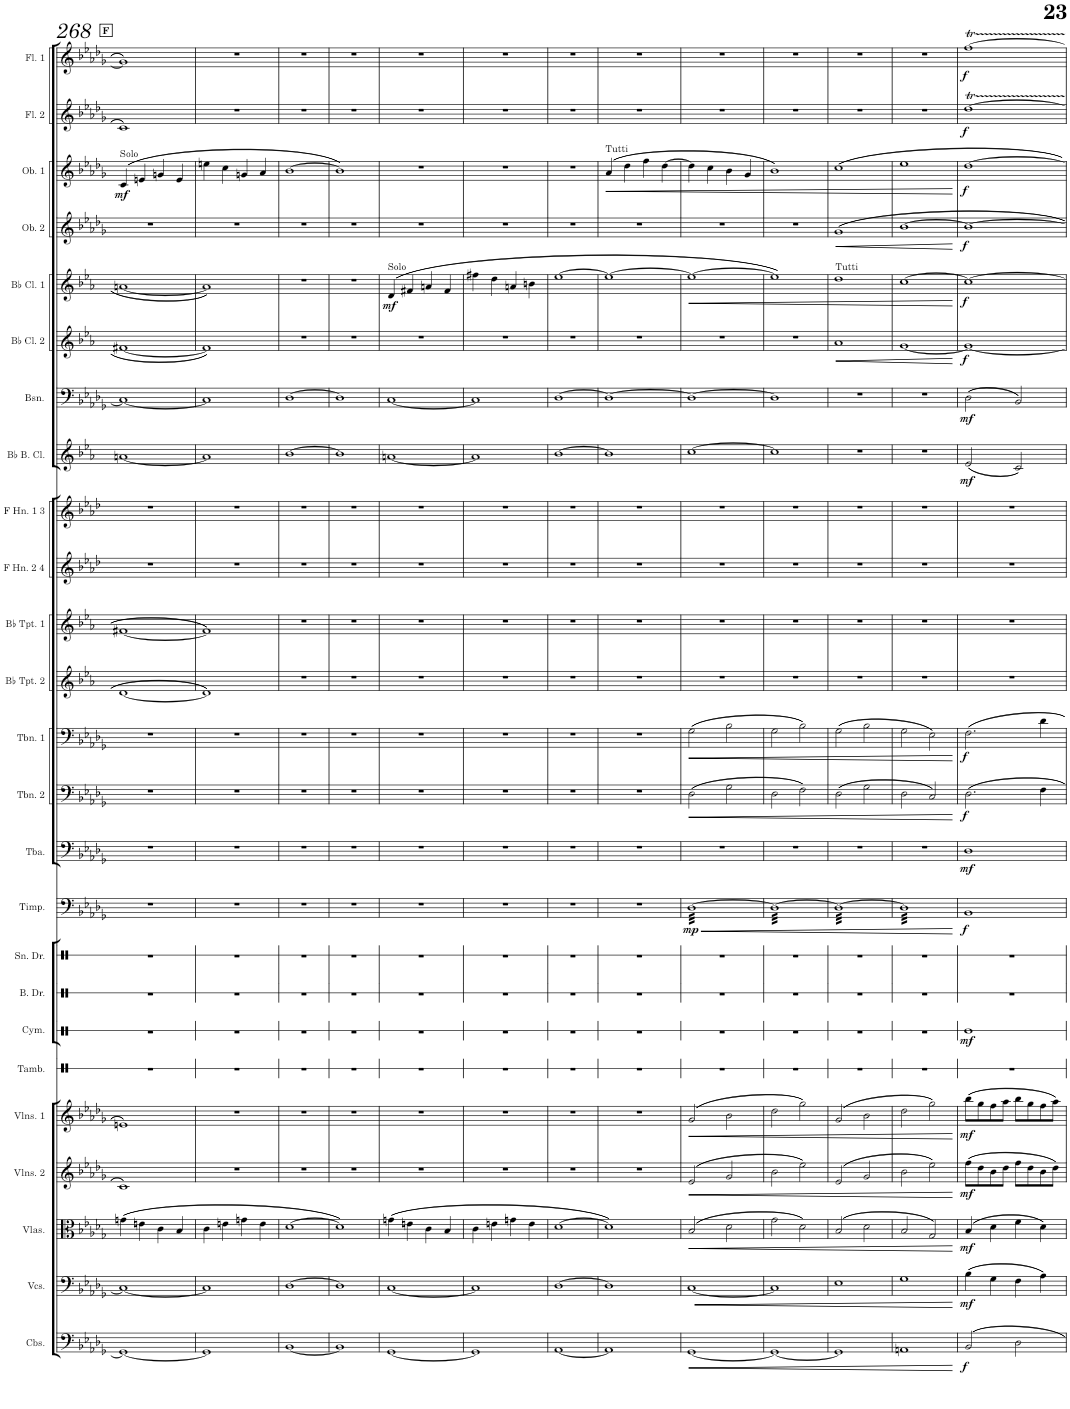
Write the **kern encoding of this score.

**kern	**dynam	**kern	**dynam	**kern	**dynam	**kern	**dynam	**kern	**dynam	**kern	**kern	**dynam	**kern	**kern	**kern	**dynam	**kern	**dynam	**kern	**dynam	**kern	**dynam	**kern	**kern	**kern	**kern	**kern	**dynam	**kern	**dynam	**kern	**dynam	**kern	**dynam	**kern	**dynam	**kern	**dynam	**kern	**dynam	**kern	**dynam
*part25	*part25	*part24	*part24	*part23	*part23	*part22	*part22	*part21	*part21	*part20	*part19	*part19	*part18	*part17	*part16	*part16	*part15	*part15	*part14	*part14	*part13	*part13	*part12	*part11	*part10	*part9	*part8	*part8	*part7	*part7	*part6	*part6	*part5	*part5	*part4	*part4	*part3	*part3	*part2	*part2	*part1	*part1
*staff25	*staff25	*staff24	*staff24	*staff23	*staff23	*staff22	*staff22	*staff21	*staff21	*staff20	*staff19	*staff19	*staff18	*staff17	*staff16	*staff16	*staff15	*staff15	*staff14	*staff14	*staff13	*staff13	*staff12	*staff11	*staff10	*staff9	*staff8	*staff8	*staff7	*staff7	*staff6	*staff6	*staff5	*staff5	*staff4	*staff4	*staff3	*staff3	*staff2	*staff2	*staff1	*staff1
*I"Contrabasses	*	*I"Violoncellos	*	*I"Violas	*	*I"Violins 2	*	*I"Violins 1	*	*I"Tambourine	*I"Cymbal	*	*I"Bass Drum	*I"Snare Drum	*I"Timpani	*	*I"Tuba	*	*I"Trombone 2	*	*I"Trombone 1	*	*I"Bb Trumpet 2	*I"Bb Trumpet 1	*I"F Horn 2 &amp; 4	*I"F Horn 1 &amp; 3	*I"Bb Bass Clarinet	*	*I"Bassoon	*	*I"Bb Clarinet 2	*	*I"Bb Clarinet 1	*	*I"Oboe 2	*	*I"Oboe 1	*	*I"Flute 2	*	*I"Flute 1	*
*I'Cbs.	*	*I'Vcs.	*	*I'Vlas.	*	*I'Vlns. 2	*	*I'Vlns. 1	*	*I'Tamb.	*I'Cym.	*	*I'B. Dr.	*I'Sn. Dr.	*I'Timp.	*	*I'Tba.	*	*I'Tbn. 2	*	*I'Tbn. 1	*	*I'Bb Tpt. 2	*I'Bb Tpt. 1	*I'F Hn. 2 4	*I'F Hn. 1 3	*I'Bb B. Cl.	*	*I'Bsn.	*	*I'Bb Cl. 2	*	*I'Bb Cl. 1	*	*I'Ob. 2	*	*I'Ob. 1	*	*I'Fl. 2	*	*I'Fl. 1	*
!!LO:PB:g=z
*clefF4	*	*clefF4	*	*clefC3	*	*clefG2	*	*clefG2	*	*clefX	*clefX	*	*clefX	*clefX	*clefF4	*	*clefF4	*	*clefF4	*	*clefF4	*	*clefG2	*clefG2	*clefG2	*clefG2	*clefG2	*	*clefF4	*	*clefG2	*	*clefG2	*	*clefG2	*	*clefG2	*	*clefG2	*	*clefG2	*
*Trd7c12	*	*	*	*	*	*	*	*	*	*	*	*	*	*	*	*	*	*	*	*	*	*	*Trd1c2	*Trd1c2	*Trd4c7	*Trd4c7	*Trd8c14	*	*	*	*Trd1c2	*	*Trd1c2	*	*	*	*	*	*	*	*	*
*k[b-e-a-d-g-]	*	*k[b-e-a-d-g-]	*	*k[b-e-a-d-g-]	*	*k[b-e-a-d-g-]	*	*k[b-e-a-d-g-]	*	*k[]	*k[]	*	*k[]	*k[]	*k[b-e-a-d-g-]	*	*k[b-e-a-d-g-]	*	*k[b-e-a-d-g-]	*	*k[b-e-a-d-g-]	*	*k[b-e-a-]	*k[b-e-a-]	*k[b-e-a-d-]	*k[b-e-a-d-]	*k[b-e-a-]	*	*k[b-e-a-d-g-]	*	*k[b-e-a-]	*	*k[b-e-a-]	*	*k[b-e-a-d-g-]	*	*k[b-e-a-d-g-]	*	*k[b-e-a-d-g-]	*	*k[b-e-a-d-g-]	*
*M4/4	*	*M4/4	*	*M4/4	*	*M4/4	*	*M4/4	*	*M4/4	*M4/4	*	*M4/4	*M4/4	*M4/4	*	*M4/4	*	*M4/4	*	*M4/4	*	*M4/4	*M4/4	*M4/4	*M4/4	*M4/4	*	*M4/4	*	*M4/4	*	*M4/4	*	*M4/4	*	*M4/4	*	*M4/4	*	*M4/4	*
!!LO:REH:place=s1:a:B:cj:t=F
=268	=268	=268	=268	=268	=268	=268	=268	=268	=268	=268	=268	=268	=268	=268	=268	=268	=268	=268	=268	=268	=268	=268	=268	=268	=268	=268	=268	=268	=268	=268	=268	=268	=268	=268	=268	=268	=268	=268	=268	=268	=268	=268
!	!	!	!	!	!	!	!	!	!	!	!	!	!	!	!	!	!	!	!	!	!	!	!	!	!	!	!	!	!	!	!	!	!	!	!	!	!LO:TX:a:t=Solo	!	!	!	!	!
!	!	!	!	!	!	!	!	!	!	!	!	!	!	!	!	!	!	!	!	!	!	!	!	!	!	!	!	!	!	!	!	!	!	!	!	!	!	!LO:DY:b	!	!	!	!
1GG_	.	1C_	.	(4gn\	.	1c	.	1en	.	1r	1r	.	1r	1r	1r	.	1r	.	1r	.	1r	.	[1d	[1f#X	1r	1r	[1an	.	1C_	.	[1f#X	.	[1an	.	1r	.	(4c/	mf	1c	.	1gn]	.
.	.	.	.	4en\	.	.	.	.	.	.	.	.	.	.	.	.	.	.	.	.	.	.	.	.	.	.	.	.	.	.	.	.	.	.	.	.	4en/	.	.	.	.	.
.	.	.	.	4c\	.	.	.	.	.	.	.	.	.	.	.	.	.	.	.	.	.	.	.	.	.	.	.	.	.	.	.	.	.	.	.	.	4gn/	.	.	.	.	.
.	.	.	.	4B-/	.	.	.	.	.	.	.	.	.	.	.	.	.	.	.	.	.	.	.	.	.	.	.	.	.	.	.	.	.	.	.	.	4e/	.	.	.	.	.
=269	=269	=269	=269	=269	=269	=269	=269	=269	=269	=269	=269	=269	=269	=269	=269	=269	=269	=269	=269	=269	=269	=269	=269	=269	=269	=269	=269	=269	=269	=269	=269	=269	=269	=269	=269	=269	=269	=269	=269	=269	=269	=269
1GG]	.	1C]	.	4c\	.	1r	.	1r	.	1r	1r	.	1r	1r	1r	.	1r	.	1r	.	1r	.	1d]	1f#]	1r	1r	1a]	.	1C]	.	1f#]	.	1a]	.	1r	.	4een\	.	1r	.	1r	.
.	.	.	.	4en\	.	.	.	.	.	.	.	.	.	.	.	.	.	.	.	.	.	.	.	.	.	.	.	.	.	.	.	.	.	.	.	.	4cc\	.	.	.	.	.
.	.	.	.	4gn\	.	.	.	.	.	.	.	.	.	.	.	.	.	.	.	.	.	.	.	.	.	.	.	.	.	.	.	.	.	.	.	.	4gn/	.	.	.	.	.
.	.	.	.	4e\	.	.	.	.	.	.	.	.	.	.	.	.	.	.	.	.	.	.	.	.	.	.	.	.	.	.	.	.	.	.	.	.	4a-/	.	.	.	.	.
=270	=270	=270	=270	=270	=270	=270	=270	=270	=270	=270	=270	=270	=270	=270	=270	=270	=270	=270	=270	=270	=270	=270	=270	=270	=270	=270	=270	=270	=270	=270	=270	=270	=270	=270	=270	=270	=270	=270	=270	=270	=270	=270
[1BB-	.	[1D-	.	[1d-	.	1r	.	1r	.	1r	1r	.	1r	1r	1r	.	1r	.	1r	.	1r	.	1r	1r	1r	1r	[1b-	.	[1D-	.	1r	.	1r	.	1r	.	[1b-	.	1r	.	1r	.
=271	=271	=271	=271	=271	=271	=271	=271	=271	=271	=271	=271	=271	=271	=271	=271	=271	=271	=271	=271	=271	=271	=271	=271	=271	=271	=271	=271	=271	=271	=271	=271	=271	=271	=271	=271	=271	=271	=271	=271	=271	=271	=271
1BB-]	.	1D-]	.	1d-])	.	1r	.	1r	.	1r	1r	.	1r	1r	1r	.	1r	.	1r	.	1r	.	1r	1r	1r	1r	1b-]	.	1D-]	.	1r	.	1r	.	1r	.	1b-])	.	1r	.	1r	.
=272	=272	=272	=272	=272	=272	=272	=272	=272	=272	=272	=272	=272	=272	=272	=272	=272	=272	=272	=272	=272	=272	=272	=272	=272	=272	=272	=272	=272	=272	=272	=272	=272	=272	=272	=272	=272	=272	=272	=272	=272	=272	=272
!	!	!	!	!	!	!	!	!	!	!	!	!	!	!	!	!	!	!	!	!	!	!	!	!	!	!	!	!	!	!	!	!	!LO:TX:a:t=Solo	!	!	!	!	!	!	!	!	!
!	!	!	!	!	!	!	!	!	!	!	!	!	!	!	!	!	!	!	!	!	!	!	!	!	!	!	!	!	!	!	!	!	!	!LO:DY:b	!	!	!	!	!	!	!	!
[1GG-	.	[1C	.	(4gn\	.	1r	.	1r	.	1r	1r	.	1r	1r	1r	.	1r	.	1r	.	1r	.	1r	1r	1r	1r	[1an	.	[1C	.	1r	.	(4d/	mf	1r	.	1r	.	1r	.	1r	.
.	.	.	.	4en\	.	.	.	.	.	.	.	.	.	.	.	.	.	.	.	.	.	.	.	.	.	.	.	.	.	.	.	.	4f#X/	.	.	.	.	.	.	.	.	.
.	.	.	.	4c\	.	.	.	.	.	.	.	.	.	.	.	.	.	.	.	.	.	.	.	.	.	.	.	.	.	.	.	.	4an/	.	.	.	.	.	.	.	.	.
.	.	.	.	4B-/	.	.	.	.	.	.	.	.	.	.	.	.	.	.	.	.	.	.	.	.	.	.	.	.	.	.	.	.	4f#/	.	.	.	.	.	.	.	.	.
=273	=273	=273	=273	=273	=273	=273	=273	=273	=273	=273	=273	=273	=273	=273	=273	=273	=273	=273	=273	=273	=273	=273	=273	=273	=273	=273	=273	=273	=273	=273	=273	=273	=273	=273	=273	=273	=273	=273	=273	=273	=273	=273
1GG-]	.	1C]	.	4c\	.	1r	.	1r	.	1r	1r	.	1r	1r	1r	.	1r	.	1r	.	1r	.	1r	1r	1r	1r	1a]	.	1C]	.	1r	.	4ff#X\	.	1r	.	1r	.	1r	.	1r	.
.	.	.	.	4en\	.	.	.	.	.	.	.	.	.	.	.	.	.	.	.	.	.	.	.	.	.	.	.	.	.	.	.	.	4dd\	.	.	.	.	.	.	.	.	.
.	.	.	.	4gn\	.	.	.	.	.	.	.	.	.	.	.	.	.	.	.	.	.	.	.	.	.	.	.	.	.	.	.	.	4an/	.	.	.	.	.	.	.	.	.
.	.	.	.	4e\	.	.	.	.	.	.	.	.	.	.	.	.	.	.	.	.	.	.	.	.	.	.	.	.	.	.	.	.	4bn\	.	.	.	.	.	.	.	.	.
=274	=274	=274	=274	=274	=274	=274	=274	=274	=274	=274	=274	=274	=274	=274	=274	=274	=274	=274	=274	=274	=274	=274	=274	=274	=274	=274	=274	=274	=274	=274	=274	=274	=274	=274	=274	=274	=274	=274	=274	=274	=274	=274
[1AA-	.	[1D-	.	[1d-	.	1r	.	1r	.	1r	1r	.	1r	1r	1r	.	1r	.	1r	.	1r	.	1r	1r	1r	1r	[1b-	.	[1D-	.	1r	.	[1ee-	.	1r	.	1r	.	1r	.	1r	.
=275	=275	=275	=275	=275	=275	=275	=275	=275	=275	=275	=275	=275	=275	=275	=275	=275	=275	=275	=275	=275	=275	=275	=275	=275	=275	=275	=275	=275	=275	=275	=275	=275	=275	=275	=275	=275	=275	=275	=275	=275	=275	=275
!	!	!	!	!	!	!	!	!	!	!	!	!	!	!	!	!	!	!	!	!	!	!	!	!	!	!	!	!	!	!	!	!	!	!	!	!	!LO:TX:a:t=Tutti	!	!	!	!	!
!	!	!	!	!	!	!	!	!	!	!	!	!	!	!	!	!	!	!	!	!	!	!	!	!	!	!	!	!	!	!	!	!	!	!	!	!	!	!LO:HP:b	!	!	!	!
1AA-]	.	1D-]	.	1d-])	.	1r	.	1r	.	1r	1r	.	1r	1r	1r	.	1r	.	1r	.	1r	.	1r	1r	1r	1r	1b-]	.	1D-_	.	1r	.	1ee-_	.	1r	.	(4a-/	<	1r	.	1r	.
.	.	.	.	.	.	.	.	.	.	.	.	.	.	.	.	.	.	.	.	.	.	.	.	.	.	.	.	.	.	.	.	.	.	.	.	.	4dd-\	.	.	.	.	.
.	.	.	.	.	.	.	.	.	.	.	.	.	.	.	.	.	.	.	.	.	.	.	.	.	.	.	.	.	.	.	.	.	.	.	.	.	4ff\	.	.	.	.	.
.	.	.	.	.	.	.	.	.	.	.	.	.	.	.	.	.	.	.	.	.	.	.	.	.	.	.	.	.	.	.	.	.	.	.	.	.	[4dd-\	.	.	.	.	.
=276	=276	=276	=276	=276	=276	=276	=276	=276	=276	=276	=276	=276	=276	=276	=276	=276	=276	=276	=276	=276	=276	=276	=276	=276	=276	=276	=276	=276	=276	=276	=276	=276	=276	=276	=276	=276	=276	=276	=276	=276	=276	=276
!	!LO:HP:b	!	!LO:HP:b	!	!LO:HP:b	!	!LO:HP:b	!	!LO:HP:b	!	!	!	!	!	!	!LO:HP:b	!	!	!	!LO:HP:b	!	!LO:HP:b	!	!	!	!	!	!	!	!	!	!	!	!LO:HP:b	!	!	!	!	!	!	!	!
!	!	!	!	!	!	!	!	!	!	!	!	!	!	!	!	!LO:DY:n=1:b	!	!	!	!	!	!	!	!	!	!	!	!	!	!	!	!	!	!	!	!	!	!	!	!	!	!
*	*	*	*	*	*	*	*	*	*	*	*	*	*	*	*tremolo	*	*	*	*	*	*	*	*	*	*	*	*	*	*	*	*	*	*	*	*	*	*	*	*	*	*	*
[1GG-	<	[1C	<	(2B-/	<	(2e-/	<	(2g-/	<	1r	1r	.	1r	1r	[32D-LLL	< mp	1r	.	(2D-\	<	(2G-\	<	1r	1r	1r	1r	[1cc	.	1D-_	.	1r	.	1ee-_	<	1r	.	4dd-\]	.	1r	.	1r	.
.	.	.	.	.	.	.	.	.	.	.	.	.	.	.	32D-	.	.	.	.	.	.	.	.	.	.	.	.	.	.	.	.	.	.	.	.	.	.	.	.	.	.	.
.	.	.	.	.	.	.	.	.	.	.	.	.	.	.	32D-	.	.	.	.	.	.	.	.	.	.	.	.	.	.	.	.	.	.	.	.	.	.	.	.	.	.	.
.	.	.	.	.	.	.	.	.	.	.	.	.	.	.	32D-	.	.	.	.	.	.	.	.	.	.	.	.	.	.	.	.	.	.	.	.	.	.	.	.	.	.	.
.	.	.	.	.	.	.	.	.	.	.	.	.	.	.	32D-	.	.	.	.	.	.	.	.	.	.	.	.	.	.	.	.	.	.	.	.	.	.	.	.	.	.	.
.	.	.	.	.	.	.	.	.	.	.	.	.	.	.	32D-	.	.	.	.	.	.	.	.	.	.	.	.	.	.	.	.	.	.	.	.	.	.	.	.	.	.	.
.	.	.	.	.	.	.	.	.	.	.	.	.	.	.	32D-	.	.	.	.	.	.	.	.	.	.	.	.	.	.	.	.	.	.	.	.	.	.	.	.	.	.	.
.	.	.	.	.	.	.	.	.	.	.	.	.	.	.	32D-	.	.	.	.	.	.	.	.	.	.	.	.	.	.	.	.	.	.	.	.	.	.	.	.	.	.	.
.	.	.	.	.	.	.	.	.	.	.	.	.	.	.	32D-	.	.	.	.	.	.	.	.	.	.	.	.	.	.	.	.	.	.	.	.	.	4cc\	.	.	.	.	.
.	.	.	.	.	.	.	.	.	.	.	.	.	.	.	32D-	.	.	.	.	.	.	.	.	.	.	.	.	.	.	.	.	.	.	.	.	.	.	.	.	.	.	.
.	.	.	.	.	.	.	.	.	.	.	.	.	.	.	32D-	.	.	.	.	.	.	.	.	.	.	.	.	.	.	.	.	.	.	.	.	.	.	.	.	.	.	.
.	.	.	.	.	.	.	.	.	.	.	.	.	.	.	32D-	.	.	.	.	.	.	.	.	.	.	.	.	.	.	.	.	.	.	.	.	.	.	.	.	.	.	.
.	.	.	.	.	.	.	.	.	.	.	.	.	.	.	32D-	.	.	.	.	.	.	.	.	.	.	.	.	.	.	.	.	.	.	.	.	.	.	.	.	.	.	.
.	.	.	.	.	.	.	.	.	.	.	.	.	.	.	32D-	.	.	.	.	.	.	.	.	.	.	.	.	.	.	.	.	.	.	.	.	.	.	.	.	.	.	.
.	.	.	.	.	.	.	.	.	.	.	.	.	.	.	32D-	.	.	.	.	.	.	.	.	.	.	.	.	.	.	.	.	.	.	.	.	.	.	.	.	.	.	.
.	.	.	.	.	.	.	.	.	.	.	.	.	.	.	32D-	.	.	.	.	.	.	.	.	.	.	.	.	.	.	.	.	.	.	.	.	.	.	.	.	.	.	.
.	.	.	.	2d-\	.	2g-/	.	2b-\	.	.	.	.	.	.	32D-	.	.	.	2G-\	.	2B-\	.	.	.	.	.	.	.	.	.	.	.	.	.	.	.	4b-\	.	.	.	.	.
.	.	.	.	.	.	.	.	.	.	.	.	.	.	.	32D-	.	.	.	.	.	.	.	.	.	.	.	.	.	.	.	.	.	.	.	.	.	.	.	.	.	.	.
.	.	.	.	.	.	.	.	.	.	.	.	.	.	.	32D-	.	.	.	.	.	.	.	.	.	.	.	.	.	.	.	.	.	.	.	.	.	.	.	.	.	.	.
.	.	.	.	.	.	.	.	.	.	.	.	.	.	.	32D-	.	.	.	.	.	.	.	.	.	.	.	.	.	.	.	.	.	.	.	.	.	.	.	.	.	.	.
.	.	.	.	.	.	.	.	.	.	.	.	.	.	.	32D-	.	.	.	.	.	.	.	.	.	.	.	.	.	.	.	.	.	.	.	.	.	.	.	.	.	.	.
.	.	.	.	.	.	.	.	.	.	.	.	.	.	.	32D-	.	.	.	.	.	.	.	.	.	.	.	.	.	.	.	.	.	.	.	.	.	.	.	.	.	.	.
.	.	.	.	.	.	.	.	.	.	.	.	.	.	.	32D-	.	.	.	.	.	.	.	.	.	.	.	.	.	.	.	.	.	.	.	.	.	.	.	.	.	.	.
.	.	.	.	.	.	.	.	.	.	.	.	.	.	.	32D-	.	.	.	.	.	.	.	.	.	.	.	.	.	.	.	.	.	.	.	.	.	.	.	.	.	.	.
.	.	.	.	.	.	.	.	.	.	.	.	.	.	.	32D-	.	.	.	.	.	.	.	.	.	.	.	.	.	.	.	.	.	.	.	.	.	4g-/	.	.	.	.	.
.	.	.	.	.	.	.	.	.	.	.	.	.	.	.	32D-	.	.	.	.	.	.	.	.	.	.	.	.	.	.	.	.	.	.	.	.	.	.	.	.	.	.	.
.	.	.	.	.	.	.	.	.	.	.	.	.	.	.	32D-	.	.	.	.	.	.	.	.	.	.	.	.	.	.	.	.	.	.	.	.	.	.	.	.	.	.	.
.	.	.	.	.	.	.	.	.	.	.	.	.	.	.	32D-	.	.	.	.	.	.	.	.	.	.	.	.	.	.	.	.	.	.	.	.	.	.	.	.	.	.	.
.	.	.	.	.	.	.	.	.	.	.	.	.	.	.	32D-	.	.	.	.	.	.	.	.	.	.	.	.	.	.	.	.	.	.	.	.	.	.	.	.	.	.	.
.	.	.	.	.	.	.	.	.	.	.	.	.	.	.	32D-	.	.	.	.	.	.	.	.	.	.	.	.	.	.	.	.	.	.	.	.	.	.	.	.	.	.	.
.	.	.	.	.	.	.	.	.	.	.	.	.	.	.	32D-	.	.	.	.	.	.	.	.	.	.	.	.	.	.	.	.	.	.	.	.	.	.	.	.	.	.	.
.	.	.	.	.	.	.	.	.	.	.	.	.	.	.	32D-JJJ	.	.	.	.	.	.	.	.	.	.	.	.	.	.	.	.	.	.	.	.	.	.	.	.	.	.	.
=277	=277	=277	=277	=277	=277	=277	=277	=277	=277	=277	=277	=277	=277	=277	=277	=277	=277	=277	=277	=277	=277	=277	=277	=277	=277	=277	=277	=277	=277	=277	=277	=277	=277	=277	=277	=277	=277	=277	=277	=277	=277	=277
1GG-_	.	1C]	.	2g-\	.	2b-\	.	2dd-\	.	1r	1r	.	1r	1r	32D-LLL	.	1r	.	2D-\	.	2G-\	.	1r	1r	1r	1r	1cc]	.	1D-]	.	1r	.	1ee-])	.	1r	.	1b-)	.	1r	.	1r	.
.	.	.	.	.	.	.	.	.	.	.	.	.	.	.	32D-	.	.	.	.	.	.	.	.	.	.	.	.	.	.	.	.	.	.	.	.	.	.	.	.	.	.	.
.	.	.	.	.	.	.	.	.	.	.	.	.	.	.	32D-	.	.	.	.	.	.	.	.	.	.	.	.	.	.	.	.	.	.	.	.	.	.	.	.	.	.	.
.	.	.	.	.	.	.	.	.	.	.	.	.	.	.	32D-	.	.	.	.	.	.	.	.	.	.	.	.	.	.	.	.	.	.	.	.	.	.	.	.	.	.	.
.	.	.	.	.	.	.	.	.	.	.	.	.	.	.	32D-	.	.	.	.	.	.	.	.	.	.	.	.	.	.	.	.	.	.	.	.	.	.	.	.	.	.	.
.	.	.	.	.	.	.	.	.	.	.	.	.	.	.	32D-	.	.	.	.	.	.	.	.	.	.	.	.	.	.	.	.	.	.	.	.	.	.	.	.	.	.	.
.	.	.	.	.	.	.	.	.	.	.	.	.	.	.	32D-	.	.	.	.	.	.	.	.	.	.	.	.	.	.	.	.	.	.	.	.	.	.	.	.	.	.	.
.	.	.	.	.	.	.	.	.	.	.	.	.	.	.	32D-	.	.	.	.	.	.	.	.	.	.	.	.	.	.	.	.	.	.	.	.	.	.	.	.	.	.	.
.	.	.	.	.	.	.	.	.	.	.	.	.	.	.	32D-	.	.	.	.	.	.	.	.	.	.	.	.	.	.	.	.	.	.	.	.	.	.	.	.	.	.	.
.	.	.	.	.	.	.	.	.	.	.	.	.	.	.	32D-	.	.	.	.	.	.	.	.	.	.	.	.	.	.	.	.	.	.	.	.	.	.	.	.	.	.	.
.	.	.	.	.	.	.	.	.	.	.	.	.	.	.	32D-	.	.	.	.	.	.	.	.	.	.	.	.	.	.	.	.	.	.	.	.	.	.	.	.	.	.	.
.	.	.	.	.	.	.	.	.	.	.	.	.	.	.	32D-	.	.	.	.	.	.	.	.	.	.	.	.	.	.	.	.	.	.	.	.	.	.	.	.	.	.	.
.	.	.	.	.	.	.	.	.	.	.	.	.	.	.	32D-	.	.	.	.	.	.	.	.	.	.	.	.	.	.	.	.	.	.	.	.	.	.	.	.	.	.	.
.	.	.	.	.	.	.	.	.	.	.	.	.	.	.	32D-	.	.	.	.	.	.	.	.	.	.	.	.	.	.	.	.	.	.	.	.	.	.	.	.	.	.	.
.	.	.	.	.	.	.	.	.	.	.	.	.	.	.	32D-	.	.	.	.	.	.	.	.	.	.	.	.	.	.	.	.	.	.	.	.	.	.	.	.	.	.	.
.	.	.	.	.	.	.	.	.	.	.	.	.	.	.	32D-	.	.	.	.	.	.	.	.	.	.	.	.	.	.	.	.	.	.	.	.	.	.	.	.	.	.	.
.	.	.	.	2d-\)	.	2ee-\)	.	2gg-\)	.	.	.	.	.	.	32D-	.	.	.	2F\)	.	2B-\)	.	.	.	.	.	.	.	.	.	.	.	.	.	.	.	.	.	.	.	.	.
.	.	.	.	.	.	.	.	.	.	.	.	.	.	.	32D-	.	.	.	.	.	.	.	.	.	.	.	.	.	.	.	.	.	.	.	.	.	.	.	.	.	.	.
.	.	.	.	.	.	.	.	.	.	.	.	.	.	.	32D-	.	.	.	.	.	.	.	.	.	.	.	.	.	.	.	.	.	.	.	.	.	.	.	.	.	.	.
.	.	.	.	.	.	.	.	.	.	.	.	.	.	.	32D-	.	.	.	.	.	.	.	.	.	.	.	.	.	.	.	.	.	.	.	.	.	.	.	.	.	.	.
.	.	.	.	.	.	.	.	.	.	.	.	.	.	.	32D-	.	.	.	.	.	.	.	.	.	.	.	.	.	.	.	.	.	.	.	.	.	.	.	.	.	.	.
.	.	.	.	.	.	.	.	.	.	.	.	.	.	.	32D-	.	.	.	.	.	.	.	.	.	.	.	.	.	.	.	.	.	.	.	.	.	.	.	.	.	.	.
.	.	.	.	.	.	.	.	.	.	.	.	.	.	.	32D-	.	.	.	.	.	.	.	.	.	.	.	.	.	.	.	.	.	.	.	.	.	.	.	.	.	.	.
.	.	.	.	.	.	.	.	.	.	.	.	.	.	.	32D-	.	.	.	.	.	.	.	.	.	.	.	.	.	.	.	.	.	.	.	.	.	.	.	.	.	.	.
.	.	.	.	.	.	.	.	.	.	.	.	.	.	.	32D-	.	.	.	.	.	.	.	.	.	.	.	.	.	.	.	.	.	.	.	.	.	.	.	.	.	.	.
.	.	.	.	.	.	.	.	.	.	.	.	.	.	.	32D-	.	.	.	.	.	.	.	.	.	.	.	.	.	.	.	.	.	.	.	.	.	.	.	.	.	.	.
.	.	.	.	.	.	.	.	.	.	.	.	.	.	.	32D-	.	.	.	.	.	.	.	.	.	.	.	.	.	.	.	.	.	.	.	.	.	.	.	.	.	.	.
.	.	.	.	.	.	.	.	.	.	.	.	.	.	.	32D-	.	.	.	.	.	.	.	.	.	.	.	.	.	.	.	.	.	.	.	.	.	.	.	.	.	.	.
.	.	.	.	.	.	.	.	.	.	.	.	.	.	.	32D-	.	.	.	.	.	.	.	.	.	.	.	.	.	.	.	.	.	.	.	.	.	.	.	.	.	.	.
.	.	.	.	.	.	.	.	.	.	.	.	.	.	.	32D-	.	.	.	.	.	.	.	.	.	.	.	.	.	.	.	.	.	.	.	.	.	.	.	.	.	.	.
.	.	.	.	.	.	.	.	.	.	.	.	.	.	.	32D-	.	.	.	.	.	.	.	.	.	.	.	.	.	.	.	.	.	.	.	.	.	.	.	.	.	.	.
.	.	.	.	.	.	.	.	.	.	.	.	.	.	.	32D-JJJ	.	.	.	.	.	.	.	.	.	.	.	.	.	.	.	.	.	.	.	.	.	.	.	.	.	.	.
=278	=278	=278	=278	=278	=278	=278	=278	=278	=278	=278	=278	=278	=278	=278	=278	=278	=278	=278	=278	=278	=278	=278	=278	=278	=278	=278	=278	=278	=278	=278	=278	=278	=278	=278	=278	=278	=278	=278	=278	=278	=278	=278
!	!	!	!	!	!	!	!	!	!	!	!	!	!	!	!	!	!	!	!	!	!	!	!	!	!	!	!	!	!	!	!	!	!LO:TX:a:t=Tutti	!	!	!	!	!	!	!	!	!
!	!	!	!	!	!	!	!	!	!	!	!	!	!	!	!	!	!	!	!	!	!	!	!	!	!	!	!	!	!	!	!	!LO:HP:b	!	!	!	!LO:HP:b	!	!	!	!	!	!
1GG-]	.	1E-	.	(2B-/	.	(2e-/	.	(2g-/	.	1r	1r	.	1r	1r	32D-LLL	.	1r	.	(2D-\	.	(2G-\	.	1r	1r	1r	1r	1r	.	1r	.	1a-	<	1dd	.	1g-	<	1cc	.	1r	.	1r	.
.	.	.	.	.	.	.	.	.	.	.	.	.	.	.	32D-	.	.	.	.	.	.	.	.	.	.	.	.	.	.	.	.	.	.	.	.	.	.	.	.	.	.	.
.	.	.	.	.	.	.	.	.	.	.	.	.	.	.	32D-	.	.	.	.	.	.	.	.	.	.	.	.	.	.	.	.	.	.	.	.	.	.	.	.	.	.	.
.	.	.	.	.	.	.	.	.	.	.	.	.	.	.	32D-	.	.	.	.	.	.	.	.	.	.	.	.	.	.	.	.	.	.	.	.	.	.	.	.	.	.	.
.	.	.	.	.	.	.	.	.	.	.	.	.	.	.	32D-	.	.	.	.	.	.	.	.	.	.	.	.	.	.	.	.	.	.	.	.	.	.	.	.	.	.	.
.	.	.	.	.	.	.	.	.	.	.	.	.	.	.	32D-	.	.	.	.	.	.	.	.	.	.	.	.	.	.	.	.	.	.	.	.	.	.	.	.	.	.	.
.	.	.	.	.	.	.	.	.	.	.	.	.	.	.	32D-	.	.	.	.	.	.	.	.	.	.	.	.	.	.	.	.	.	.	.	.	.	.	.	.	.	.	.
.	.	.	.	.	.	.	.	.	.	.	.	.	.	.	32D-	.	.	.	.	.	.	.	.	.	.	.	.	.	.	.	.	.	.	.	.	.	.	.	.	.	.	.
.	.	.	.	.	.	.	.	.	.	.	.	.	.	.	32D-	.	.	.	.	.	.	.	.	.	.	.	.	.	.	.	.	.	.	.	.	.	.	.	.	.	.	.
.	.	.	.	.	.	.	.	.	.	.	.	.	.	.	32D-	.	.	.	.	.	.	.	.	.	.	.	.	.	.	.	.	.	.	.	.	.	.	.	.	.	.	.
.	.	.	.	.	.	.	.	.	.	.	.	.	.	.	32D-	.	.	.	.	.	.	.	.	.	.	.	.	.	.	.	.	.	.	.	.	.	.	.	.	.	.	.
.	.	.	.	.	.	.	.	.	.	.	.	.	.	.	32D-	.	.	.	.	.	.	.	.	.	.	.	.	.	.	.	.	.	.	.	.	.	.	.	.	.	.	.
.	.	.	.	.	.	.	.	.	.	.	.	.	.	.	32D-	.	.	.	.	.	.	.	.	.	.	.	.	.	.	.	.	.	.	.	.	.	.	.	.	.	.	.
.	.	.	.	.	.	.	.	.	.	.	.	.	.	.	32D-	.	.	.	.	.	.	.	.	.	.	.	.	.	.	.	.	.	.	.	.	.	.	.	.	.	.	.
.	.	.	.	.	.	.	.	.	.	.	.	.	.	.	32D-	.	.	.	.	.	.	.	.	.	.	.	.	.	.	.	.	.	.	.	.	.	.	.	.	.	.	.
.	.	.	.	.	.	.	.	.	.	.	.	.	.	.	32D-	.	.	.	.	.	.	.	.	.	.	.	.	.	.	.	.	.	.	.	.	.	.	.	.	.	.	.
.	.	.	.	2d-\	.	2g-/	.	2b-\	.	.	.	.	.	.	32D-	.	.	.	2G-\	.	2B-\	.	.	.	.	.	.	.	.	.	.	.	.	.	.	.	.	.	.	.	.	.
.	.	.	.	.	.	.	.	.	.	.	.	.	.	.	32D-	.	.	.	.	.	.	.	.	.	.	.	.	.	.	.	.	.	.	.	.	.	.	.	.	.	.	.
.	.	.	.	.	.	.	.	.	.	.	.	.	.	.	32D-	.	.	.	.	.	.	.	.	.	.	.	.	.	.	.	.	.	.	.	.	.	.	.	.	.	.	.
.	.	.	.	.	.	.	.	.	.	.	.	.	.	.	32D-	.	.	.	.	.	.	.	.	.	.	.	.	.	.	.	.	.	.	.	.	.	.	.	.	.	.	.
.	.	.	.	.	.	.	.	.	.	.	.	.	.	.	32D-	.	.	.	.	.	.	.	.	.	.	.	.	.	.	.	.	.	.	.	.	.	.	.	.	.	.	.
.	.	.	.	.	.	.	.	.	.	.	.	.	.	.	32D-	.	.	.	.	.	.	.	.	.	.	.	.	.	.	.	.	.	.	.	.	.	.	.	.	.	.	.
.	.	.	.	.	.	.	.	.	.	.	.	.	.	.	32D-	.	.	.	.	.	.	.	.	.	.	.	.	.	.	.	.	.	.	.	.	.	.	.	.	.	.	.
.	.	.	.	.	.	.	.	.	.	.	.	.	.	.	32D-	.	.	.	.	.	.	.	.	.	.	.	.	.	.	.	.	.	.	.	.	.	.	.	.	.	.	.
.	.	.	.	.	.	.	.	.	.	.	.	.	.	.	32D-	.	.	.	.	.	.	.	.	.	.	.	.	.	.	.	.	.	.	.	.	.	.	.	.	.	.	.
.	.	.	.	.	.	.	.	.	.	.	.	.	.	.	32D-	.	.	.	.	.	.	.	.	.	.	.	.	.	.	.	.	.	.	.	.	.	.	.	.	.	.	.
.	.	.	.	.	.	.	.	.	.	.	.	.	.	.	32D-	.	.	.	.	.	.	.	.	.	.	.	.	.	.	.	.	.	.	.	.	.	.	.	.	.	.	.
.	.	.	.	.	.	.	.	.	.	.	.	.	.	.	32D-	.	.	.	.	.	.	.	.	.	.	.	.	.	.	.	.	.	.	.	.	.	.	.	.	.	.	.
.	.	.	.	.	.	.	.	.	.	.	.	.	.	.	32D-	.	.	.	.	.	.	.	.	.	.	.	.	.	.	.	.	.	.	.	.	.	.	.	.	.	.	.
.	.	.	.	.	.	.	.	.	.	.	.	.	.	.	32D-	.	.	.	.	.	.	.	.	.	.	.	.	.	.	.	.	.	.	.	.	.	.	.	.	.	.	.
.	.	.	.	.	.	.	.	.	.	.	.	.	.	.	32D-	.	.	.	.	.	.	.	.	.	.	.	.	.	.	.	.	.	.	.	.	.	.	.	.	.	.	.
.	.	.	.	.	.	.	.	.	.	.	.	.	.	.	32D-JJJ	.	.	.	.	.	.	.	.	.	.	.	.	.	.	.	.	.	.	.	.	.	.	.	.	.	.	.
=279	=279	=279	=279	=279	=279	=279	=279	=279	=279	=279	=279	=279	=279	=279	=279	=279	=279	=279	=279	=279	=279	=279	=279	=279	=279	=279	=279	=279	=279	=279	=279	=279	=279	=279	=279	=279	=279	=279	=279	=279	=279	=279
1AAn	.	1G-	.	2B-/	.	2b-\	.	2dd-\	.	1r	1r	.	1r	1r	32D-]LLL	.	1r	.	2D-\	.	2G-\	.	1r	1r	1r	1r	1r	.	1r	.	[1g	.	[1cc	.	[1b-	.	1ee-	.	1r	.	1r	.
.	.	.	.	.	.	.	.	.	.	.	.	.	.	.	32D-	.	.	.	.	.	.	.	.	.	.	.	.	.	.	.	.	.	.	.	.	.	.	.	.	.	.	.
.	.	.	.	.	.	.	.	.	.	.	.	.	.	.	32D-	.	.	.	.	.	.	.	.	.	.	.	.	.	.	.	.	.	.	.	.	.	.	.	.	.	.	.
.	.	.	.	.	.	.	.	.	.	.	.	.	.	.	32D-	.	.	.	.	.	.	.	.	.	.	.	.	.	.	.	.	.	.	.	.	.	.	.	.	.	.	.
.	.	.	.	.	.	.	.	.	.	.	.	.	.	.	32D-	.	.	.	.	.	.	.	.	.	.	.	.	.	.	.	.	.	.	.	.	.	.	.	.	.	.	.
.	.	.	.	.	.	.	.	.	.	.	.	.	.	.	32D-	.	.	.	.	.	.	.	.	.	.	.	.	.	.	.	.	.	.	.	.	.	.	.	.	.	.	.
.	.	.	.	.	.	.	.	.	.	.	.	.	.	.	32D-	.	.	.	.	.	.	.	.	.	.	.	.	.	.	.	.	.	.	.	.	.	.	.	.	.	.	.
.	.	.	.	.	.	.	.	.	.	.	.	.	.	.	32D-	.	.	.	.	.	.	.	.	.	.	.	.	.	.	.	.	.	.	.	.	.	.	.	.	.	.	.
.	.	.	.	.	.	.	.	.	.	.	.	.	.	.	32D-	.	.	.	.	.	.	.	.	.	.	.	.	.	.	.	.	.	.	.	.	.	.	.	.	.	.	.
.	.	.	.	.	.	.	.	.	.	.	.	.	.	.	32D-	.	.	.	.	.	.	.	.	.	.	.	.	.	.	.	.	.	.	.	.	.	.	.	.	.	.	.
.	.	.	.	.	.	.	.	.	.	.	.	.	.	.	32D-	.	.	.	.	.	.	.	.	.	.	.	.	.	.	.	.	.	.	.	.	.	.	.	.	.	.	.
.	.	.	.	.	.	.	.	.	.	.	.	.	.	.	32D-	.	.	.	.	.	.	.	.	.	.	.	.	.	.	.	.	.	.	.	.	.	.	.	.	.	.	.
.	.	.	.	.	.	.	.	.	.	.	.	.	.	.	32D-	.	.	.	.	.	.	.	.	.	.	.	.	.	.	.	.	.	.	.	.	.	.	.	.	.	.	.
.	.	.	.	.	.	.	.	.	.	.	.	.	.	.	32D-	.	.	.	.	.	.	.	.	.	.	.	.	.	.	.	.	.	.	.	.	.	.	.	.	.	.	.
.	.	.	.	.	.	.	.	.	.	.	.	.	.	.	32D-	.	.	.	.	.	.	.	.	.	.	.	.	.	.	.	.	.	.	.	.	.	.	.	.	.	.	.
.	.	.	.	.	.	.	.	.	.	.	.	.	.	.	32D-	.	.	.	.	.	.	.	.	.	.	.	.	.	.	.	.	.	.	.	.	.	.	.	.	.	.	.
.	.	.	.	2G-/)	.	2ee-\)	.	2gg-\)	.	.	.	.	.	.	32D-	.	.	.	2C/)	.	2E-\)	.	.	.	.	.	.	.	.	.	.	.	.	.	.	.	.	.	.	.	.	.
.	.	.	.	.	.	.	.	.	.	.	.	.	.	.	32D-	.	.	.	.	.	.	.	.	.	.	.	.	.	.	.	.	.	.	.	.	.	.	.	.	.	.	.
.	.	.	.	.	.	.	.	.	.	.	.	.	.	.	32D-	.	.	.	.	.	.	.	.	.	.	.	.	.	.	.	.	.	.	.	.	.	.	.	.	.	.	.
.	.	.	.	.	.	.	.	.	.	.	.	.	.	.	32D-	.	.	.	.	.	.	.	.	.	.	.	.	.	.	.	.	.	.	.	.	.	.	.	.	.	.	.
.	.	.	.	.	.	.	.	.	.	.	.	.	.	.	32D-	.	.	.	.	.	.	.	.	.	.	.	.	.	.	.	.	.	.	.	.	.	.	.	.	.	.	.
.	.	.	.	.	.	.	.	.	.	.	.	.	.	.	32D-	.	.	.	.	.	.	.	.	.	.	.	.	.	.	.	.	.	.	.	.	.	.	.	.	.	.	.
.	.	.	.	.	.	.	.	.	.	.	.	.	.	.	32D-	.	.	.	.	.	.	.	.	.	.	.	.	.	.	.	.	.	.	.	.	.	.	.	.	.	.	.
.	.	.	.	.	.	.	.	.	.	.	.	.	.	.	32D-	.	.	.	.	.	.	.	.	.	.	.	.	.	.	.	.	.	.	.	.	.	.	.	.	.	.	.
.	.	.	.	.	.	.	.	.	.	.	.	.	.	.	32D-	.	.	.	.	.	.	.	.	.	.	.	.	.	.	.	.	.	.	.	.	.	.	.	.	.	.	.
.	.	.	.	.	.	.	.	.	.	.	.	.	.	.	32D-	.	.	.	.	.	.	.	.	.	.	.	.	.	.	.	.	.	.	.	.	.	.	.	.	.	.	.
.	.	.	.	.	.	.	.	.	.	.	.	.	.	.	32D-	.	.	.	.	.	.	.	.	.	.	.	.	.	.	.	.	.	.	.	.	.	.	.	.	.	.	.
.	.	.	.	.	.	.	.	.	.	.	.	.	.	.	32D-	.	.	.	.	.	.	.	.	.	.	.	.	.	.	.	.	.	.	.	.	.	.	.	.	.	.	.
.	.	.	.	.	.	.	.	.	.	.	.	.	.	.	32D-	.	.	.	.	.	.	.	.	.	.	.	.	.	.	.	.	.	.	.	.	.	.	.	.	.	.	.
.	.	.	.	.	.	.	.	.	.	.	.	.	.	.	32D-	.	.	.	.	.	.	.	.	.	.	.	.	.	.	.	.	.	.	.	.	.	.	.	.	.	.	.
.	.	.	.	.	.	.	.	.	.	.	.	.	.	.	32D-	.	.	.	.	.	.	.	.	.	.	.	.	.	.	.	.	.	.	.	.	.	.	.	.	.	.	.
.	.	.	.	.	.	.	.	.	.	.	.	.	.	.	32D-JJJ	.	.	.	.	.	.	.	.	.	.	.	.	.	.	.	.	.	.	.	.	.	.	.	.	.	.	.
*	*	*	*	*	*	*	*	*	*	*	*	*	*	*	*Xtremolo	*	*	*	*	*	*	*	*	*	*	*	*	*	*	*	*	*	*	*	*	*	*	*	*	*	*	*
.	[	.	[	.	[	.	[	.	[	.	.	.	.	.	.	[	.	.	.	[	.	[	.	.	.	.	.	.	.	.	.	[	.	[	.	[	.	[	.	.	.	.
=280	=280	=280	=280	=280	=280	=280	=280	=280	=280	=280	=280	=280	=280	=280	=280	=280	=280	=280	=280	=280	=280	=280	=280	=280	=280	=280	=280	=280	=280	=280	=280	=280	=280	=280	=280	=280	=280	=280	=280	=280	=280	=280
!	!LO:DY:b	!	!LO:DY:b	!	!LO:DY:b	!	!LO:DY:b	!	!LO:DY:b	!	!	!LO:DY:b	!	!	!	!LO:DY:b	!	!LO:DY:b	!	!LO:DY:b	!	!LO:DY:b	!	!	!	!	!	!LO:DY:b	!	!LO:DY:b	!	!LO:DY:b	!	!LO:DY:b	!	!LO:DY:b	!	!LO:DY:b	!	!LO:DY:b	!	!LO:DY:b
2BB-/	f	(4B-\	mf	(4B-/	mf	(8ff\L	mf	(8bb-\L	mf	1r	1Re	mf	1r	1r	1BB-	f	1D-	mf	2.D-\	f	2.F\	f	1r	1r	1r	1r	(2e-/	mf	(2D-\	mf	1g_	f	1cc_	f	1b-_	f	[1dd-	f	[1dd-T	f	[1fft	f
.	.	.	.	.	.	8dd-\	.	8gg-\	.	.	.	.	.	.	.	.	.	.	.	.	.	.	.	.	.	.	.	.	.	.	.	.	.	.	.	.	.	.	.	.	.	.
.	.	4G-\	.	4d-\	.	8b-\	.	8ff\	.	.	.	.	.	.	.	.	.	.	.	.	.	.	.	.	.	.	.	.	.	.	.	.	.	.	.	.	.	.	.	.	.	.
.	.	.	.	.	.	8dd-\J	.	8aa-\J	.	.	.	.	.	.	.	.	.	.	.	.	.	.	.	.	.	.	.	.	.	.	.	.	.	.	.	.	.	.	.	.	.	.
2D-\	.	4F\	.	4f\	.	8ff\L	.	8bb-\L	.	.	.	.	.	.	.	.	.	.	.	.	.	.	.	.	.	.	2c/)	.	2BB-/)	.	.	.	.	.	.	.	.	.	.	.	.	.
.	.	.	.	.	.	8dd-\	.	8gg-\	.	.	.	.	.	.	.	.	.	.	.	.	.	.	.	.	.	.	.	.	.	.	.	.	.	.	.	.	.	.	.	.	.	.
.	.	4A-\)	.	4d-\)	.	8b-\	.	8ff\	.	.	.	.	.	.	.	.	.	.	4F\	.	4d-\	.	.	.	.	.	.	.	.	.	.	.	.	.	.	.	.	.	.	.	.	.
.	.	.	.	.	.	8dd-\J)	.	8aa-\J)	.	.	.	.	.	.	.	.	.	.	.	.	.	.	.	.	.	.	.	.	.	.	.	.	.	.	.	.	.	.	.	.	.	.
=	=	=	=	=	=	=	=	=	=	=	=	=	=	=	=	=	=	=	=	=	=	=	=	=	=	=	=	=	=	=	=	=	=	=	=	=	=	=	=	=	=	=
*-	*-	*-	*-	*-	*-	*-	*-	*-	*-	*-	*-	*-	*-	*-	*-	*-	*-	*-	*-	*-	*-	*-	*-	*-	*-	*-	*-	*-	*-	*-	*-	*-	*-	*-	*-	*-	*-	*-	*-	*-	*-	*-
